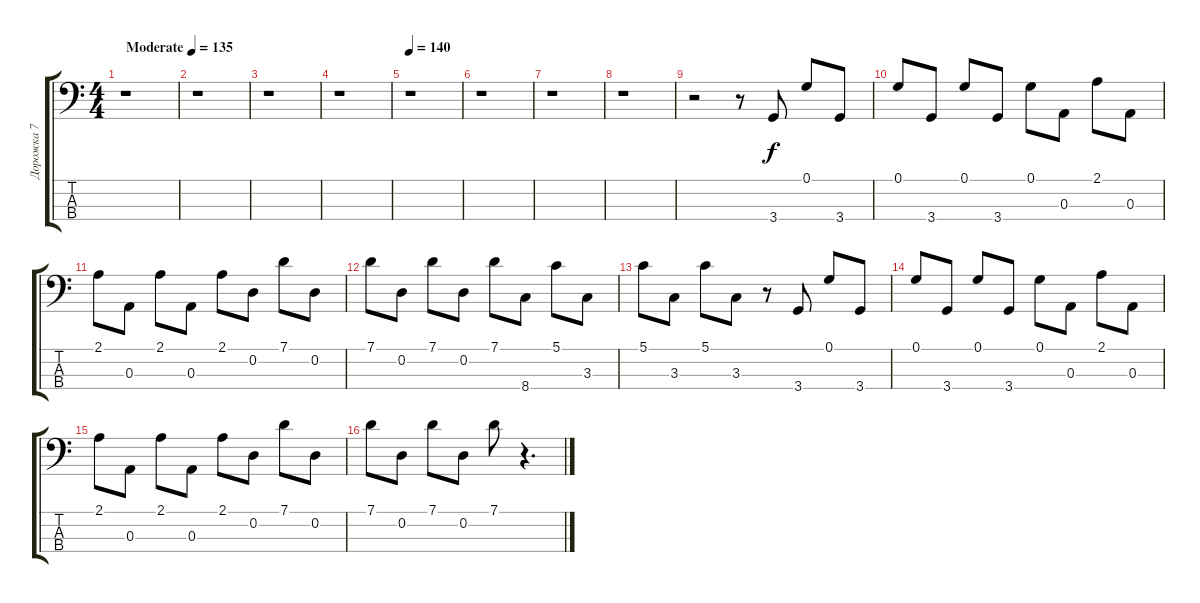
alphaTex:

\track ("Дорожка 7" "Дорожка 7") {instrument electricbassfinger}
\staff {score tabs}
\tuning (G2 D2 A1 E1) {hide}
\ts (4 4)
\tempo (135 "Moderate")
\clef f4
\ks c
r.1{dy f instrument electricbassfinger} |
r.1 |
r.1 |
r.1 |
\tempo 140
r.1 |
r.1 |
r.1 |
r.1 |
r.2 r.8 3.4.8 0.1.8 3.4.8 |
0.1.8 3.4.8 0.1.8 3.4.8 0.1.8 0.3.8 2.1.8 0.3.8 |
2.1.8 0.3.8 2.1.8 0.3.8 2.1.8 0.2.8 7.1.8 0.2.8 |
7.1.8 0.2.8 7.1.8 0.2.8 7.1.8 8.4.8 5.1.8 3.3.8 |
5.1.8 3.3.8 5.1.8 3.3.8 r.8 3.4.8 0.1.8 3.4.8 |
0.1.8 3.4.8 0.1.8 3.4.8 0.1.8 0.3.8 2.1.8 0.3.8 |
2.1.8 0.3.8 2.1.8 0.3.8 2.1.8 0.2.8 7.1.8 0.2.8 |
7.1.8 0.2.8 7.1.8 0.2.8 7.1.8 r.4{d}
